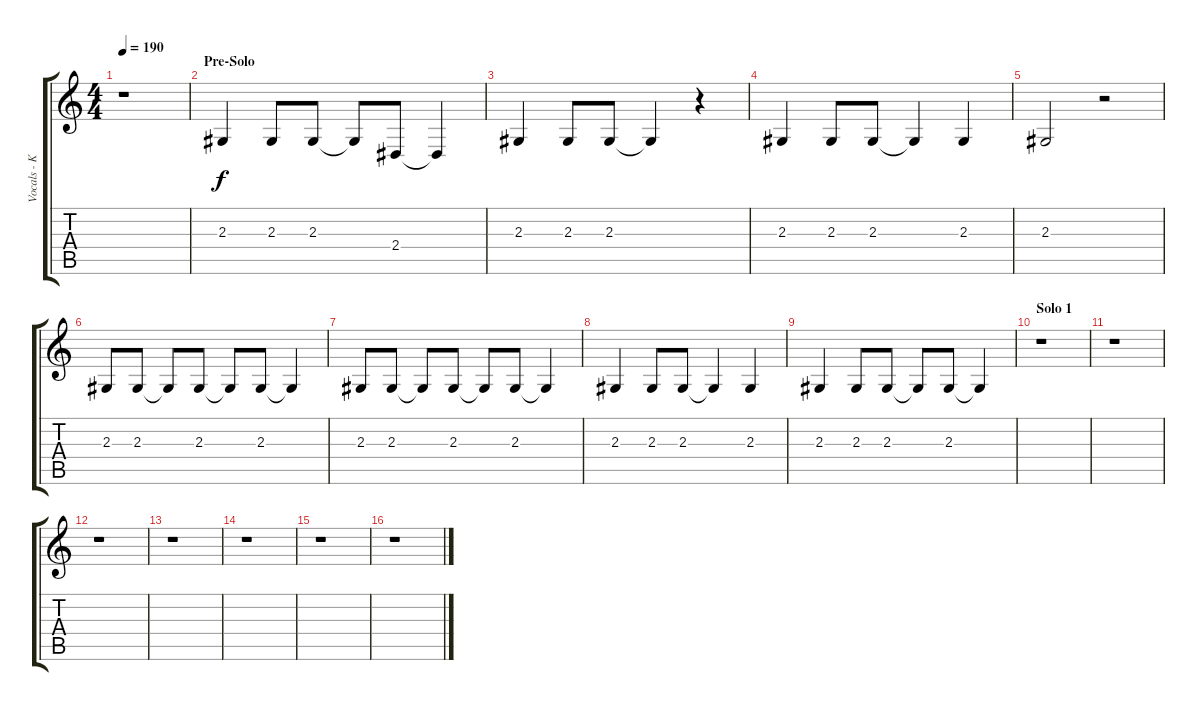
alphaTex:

\track ("Vocals - Kai Hansen" "Vocals - K") {instrument choiraahs}
\staff {score tabs}
\tuning (Eb4 Bb3 Gb3 Db3 Ab2 Eb2) {hide}
\ts (4 4)
\tempo 190
\clef g2
\ks c
r.1{dy f} |
\section ("" "Pre-Solo")
2.3.4 2.3.8 2.3.8 2.3{t}.8 2.4.8 2.4{t}.4 |
2.3.4 2.3.8 2.3.8 2.3{t}.4 r.4 |
2.3.4 2.3.8 2.3.8 2.3{t}.4 2.3.4 |
2.3.2 r.2 |
2.3.8 2.3.8 2.3{t}.8 2.3.8 2.3{t}.8 2.3.8 2.3{t}.4 |
2.3.8 2.3.8 2.3{t}.8 2.3.8 2.3{t}.8 2.3.8 2.3{t}.4 |
2.3.4 2.3.8 2.3.8 2.3{t}.4 2.3.4 |
2.3.4 2.3.8 2.3.8 2.3{t}.8 2.3.8 2.3{t}.4 |
\section ("" "Solo 1")
r.1 |
r.1 |
r.1 |
r.1 |
r.1 |
r.1 |
r.1
